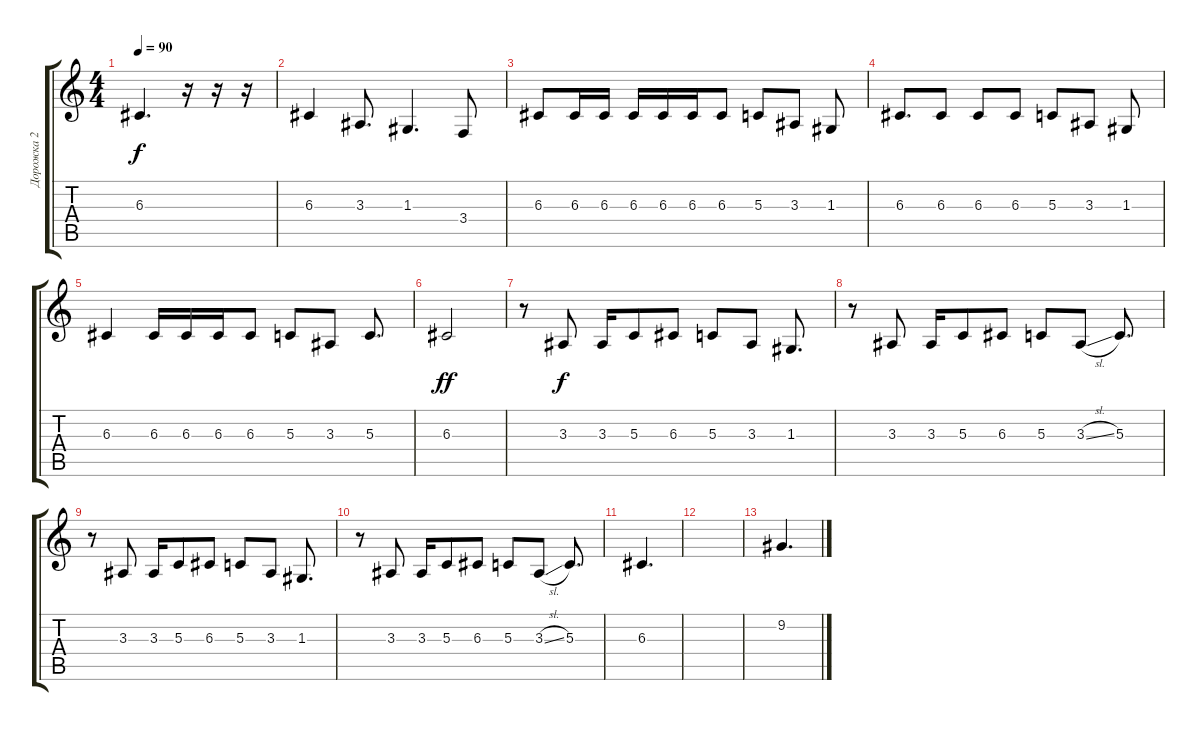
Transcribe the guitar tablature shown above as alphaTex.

\track ("Дорожка 2" "Дорожка 2") {instrument tenorsax}
\staff {score tabs}
\tuning (E4 B3 G3 D3 A2 E2) {hide}
\ts (4 4)
\tempo 90
\clef g2
\ks c
6.3.4{d dy f} r.16 r.16 r.16 |
6.3.4 3.3.8{d} 1.3.4{d} 3.4.8 |
6.3.8 6.3.16 6.3.16 6.3.16 6.3.16 6.3.16 6.3.8 5.3.8 3.3.8 1.3.8 |
6.3.8{d} 6.3.8 6.3.8 6.3.8 5.3.8 3.3.8 1.3.8 |
6.3.4 6.3.16 6.3.16 6.3.16 6.3.8 5.3.8 3.3.8 5.3.8{d} |
6.3.2{dy ff} |
r.8 3.3.8{dy f} 3.3.16 5.3.8 6.3.8 5.3.8 3.3.8 1.3.8{d} |
r.8 3.3.8 3.3.16 5.3.8 6.3.8 5.3.8 3.3{sl}.8 5.3.8{d} |
r.8 3.3.8 3.3.16 5.3.8 6.3.8 5.3.8 3.3.8 1.3.8{d} |
r.8 3.3.8 3.3.16 5.3.8 6.3.8 5.3.8 3.3{sl}.8 5.3.8{d} |
6.3.4{d} |
|
9.2.4{d}
